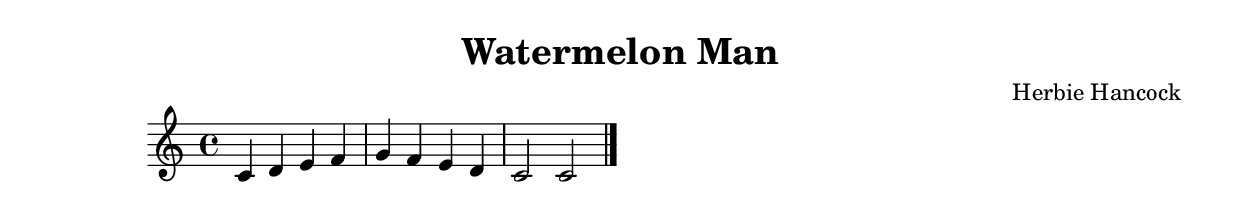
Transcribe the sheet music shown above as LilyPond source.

\version "2.24.4"

\header {
  title = "Watermelon Man"
  composer = "Herbie Hancock"
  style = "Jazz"
}

\score {
  \new Staff {
    \clef treble
    \time 4/4
    \key c \major
    
    % Simple chord progression placeholder
    c'4 d' e' f' |
    g' f' e' d' |
    c'2 c'2 |
    \bar "|."
  }
  \layout {}
  \midi {
    \tempo 4 = 120
  }
}